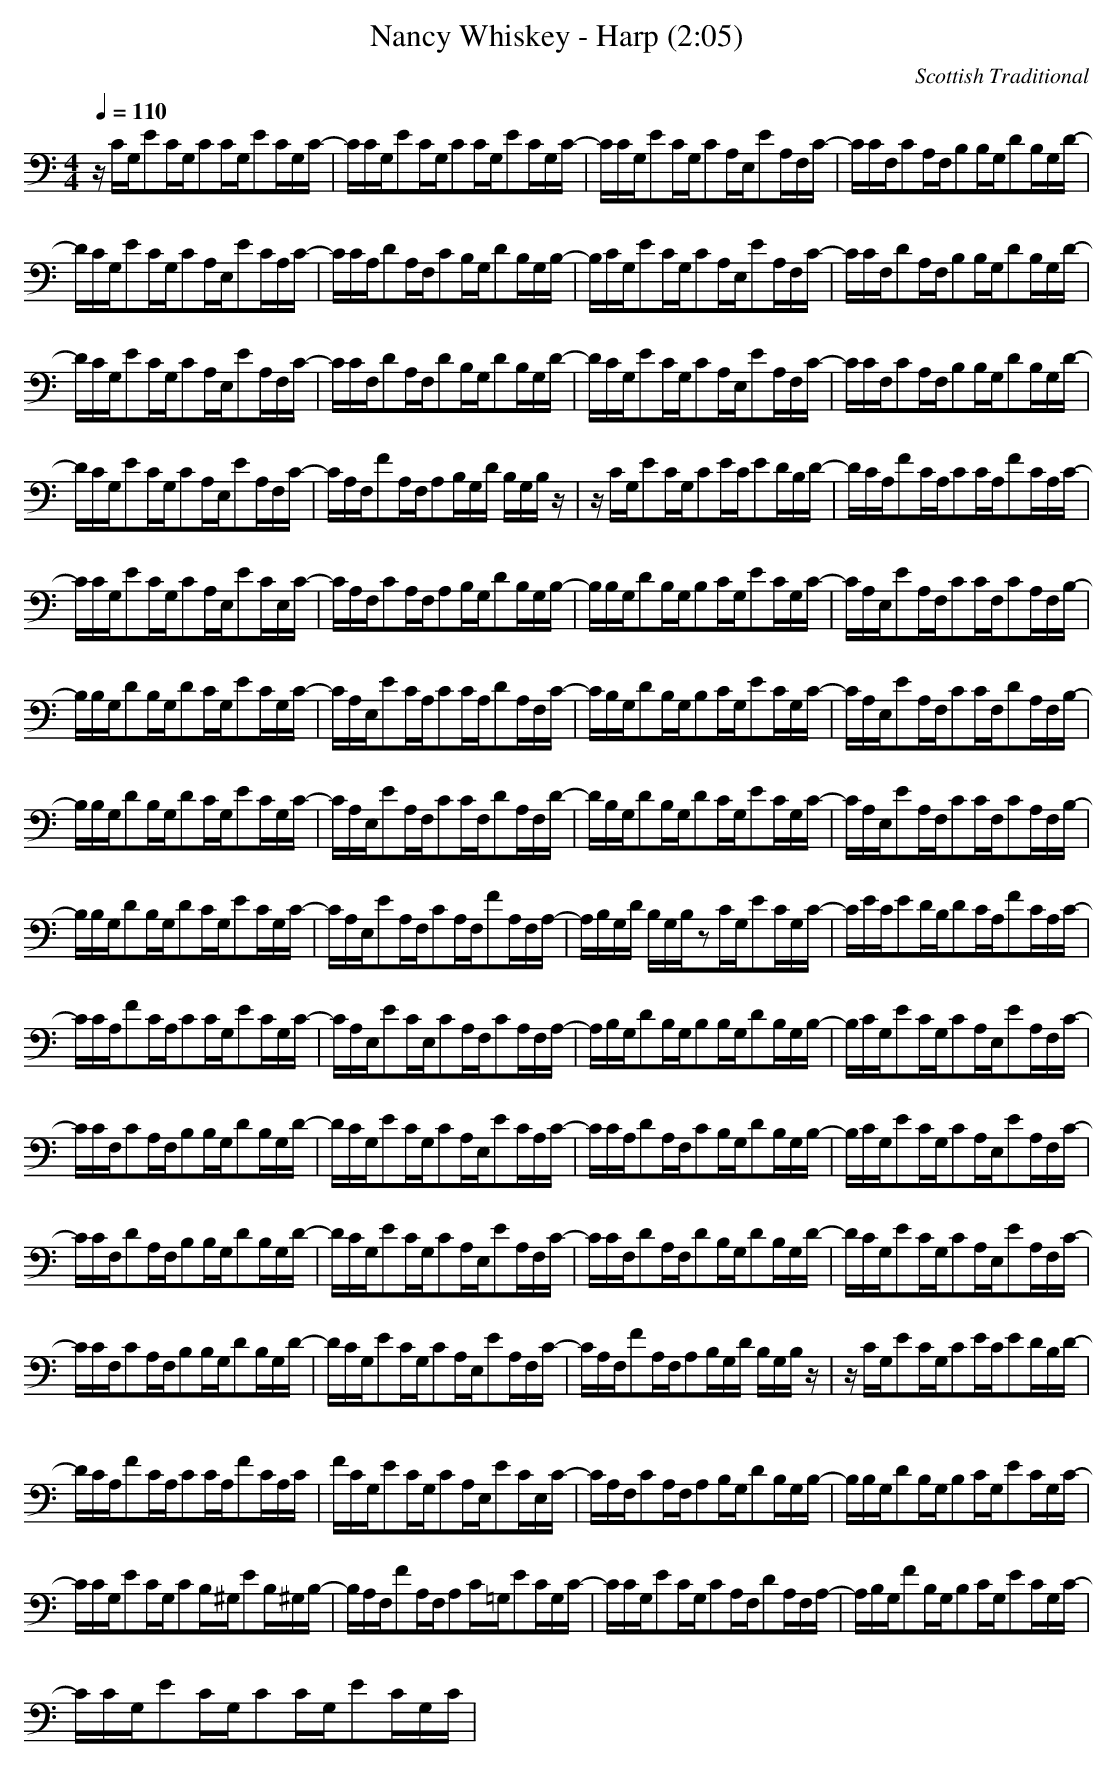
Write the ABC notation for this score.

X:1
T:Nancy Whiskey - Harp (2:05)
C:Scottish Traditional
M:4/4
L:1/8
Q:1/4=110
K:C
z/2C/2G,/2EC/2G,/2CC/2G,/2EC/2G,/2C/2-|C/2C/2G,/2EC/2G,/2CC/2G,/2EC/2G,/2C/2-|C/2C/2G,/2EC/2G,/2CA,/2E,/2EA,/2F,/2C/2-|C/2C/2F,/2CA,/2F,/2B,B,/2G,/2DB,/2G,/2D/2-|
D/2C/2G,/2EC/2G,/2CA,/2E,/2EC/2A,/2C/2-|C/2C/2A,/2DA,/2F,/2CB,/2G,/2DB,/2G,/2B,/2-|B,/2C/2G,/2EC/2G,/2CA,/2E,/2EA,/2F,/2C/2-|C/2C/2F,/2DA,/2F,/2B,B,/2G,/2DB,/2G,/2D/2-|
D/2C/2G,/2EC/2G,/2CA,/2E,/2EA,/2F,/2C/2-|C/2C/2F,/2DA,/2F,/2DB,/2G,/2DB,/2G,/2D/2-|D/2C/2G,/2EC/2G,/2CA,/2E,/2EA,/2F,/2C/2-|C/2C/2F,/2CA,/2F,/2B,B,/2G,/2DB,/2G,/2D/2-|
D/2C/2G,/2EC/2G,/2CA,/2E,/2EA,/2F,/2C/2-|C/2A,/2F,/2FA,/2F,/2A,B,/2G,/2D/2 B,/2G,/2B,/2z/2|z/2C/2G,/2EC/2G,/2CE/2C/2ED/2B,/2D/2-|D/2C/2A,/2FC/2A,/2CC/2A,/2FC/2A,/2C/2-|
C/2C/2G,/2EC/2G,/2CA,/2E,/2EC/2E,/2C/2-|C/2A,/2F,/2CA,/2F,/2A,B,/2G,/2DB,/2G,/2B,/2-|B,/2B,/2G,/2DB,/2G,/2B,C/2G,/2EC/2G,/2C/2-|C/2A,/2E,/2EA,/2F,/2CC/2F,/2CA,/2F,/2B,/2-|
B,/2B,/2G,/2DB,/2G,/2DC/2G,/2EC/2G,/2C/2-|C/2A,/2E,/2EC/2A,/2CC/2A,/2DA,/2F,/2C/2-|C/2B,/2G,/2DB,/2G,/2B,C/2G,/2EC/2G,/2C/2-|C/2A,/2E,/2EA,/2F,/2CC/2F,/2DA,/2F,/2B,/2-|
B,/2B,/2G,/2DB,/2G,/2DC/2G,/2EC/2G,/2C/2-|C/2A,/2E,/2EA,/2F,/2CC/2F,/2DA,/2F,/2D/2-|D/2B,/2G,/2DB,/2G,/2DC/2G,/2EC/2G,/2C/2-|C/2A,/2E,/2EA,/2F,/2CC/2F,/2CA,/2F,/2B,/2-|
B,/2B,/2G,/2DB,/2G,/2DC/2G,/2EC/2G,/2C/2-|C/2A,/2E,/2EA,/2F,/2CA,/2F,/2FA,/2F,/2A,/2-|A,/2B,/2G,/2D/2 B,/2G,/2B,/2zC/2G,/2EC/2G,/2C/2-|C/2E/2C/2ED/2B,/2DC/2A,/2FC/2A,/2C/2-|
C/2C/2A,/2FC/2A,/2CC/2G,/2EC/2G,/2C/2-|C/2A,/2E,/2EC/2E,/2CA,/2F,/2CA,/2F,/2A,/2-|A,/2B,/2G,/2DB,/2G,/2B,B,/2G,/2DB,/2G,/2B,/2-|B,/2C/2G,/2EC/2G,/2CA,/2E,/2EA,/2F,/2C/2-|
C/2C/2F,/2CA,/2F,/2B,B,/2G,/2DB,/2G,/2D/2-|D/2C/2G,/2EC/2G,/2CA,/2E,/2EC/2A,/2C/2-|C/2C/2A,/2DA,/2F,/2CB,/2G,/2DB,/2G,/2B,/2-|B,/2C/2G,/2EC/2G,/2CA,/2E,/2EA,/2F,/2C/2-|
C/2C/2F,/2DA,/2F,/2B,B,/2G,/2DB,/2G,/2D/2-|D/2C/2G,/2EC/2G,/2CA,/2E,/2EA,/2F,/2C/2-|C/2C/2F,/2DA,/2F,/2DB,/2G,/2DB,/2G,/2D/2-|D/2C/2G,/2EC/2G,/2CA,/2E,/2EA,/2F,/2C/2-|
C/2C/2F,/2CA,/2F,/2B,B,/2G,/2DB,/2G,/2D/2-|D/2C/2G,/2EC/2G,/2CA,/2E,/2EA,/2F,/2C/2-|C/2A,/2F,/2FA,/2F,/2A,B,/2G,/2D/2 B,/2G,/2B,/2z/2|z/2C/2G,/2EC/2G,/2CE/2C/2ED/2B,/2D/2-|
D/2C/2A,/2FC/2A,/2CC/2A,/2FC/2A,/2C/2|F/2C/2G,/2EC/2G,/2CA,/2E,/2EC/2E,/2C/2-|C/2A,/2F,/2CA,/2F,/2A,B,/2G,/2DB,/2G,/2B,/2-|B,/2B,/2G,/2DB,/2G,/2B,C/2G,/2EC/2G,/2C/2-|
C/2C/2G,/2EC/2G,/2CB,/2^G,/2EB,/2^G,/2B,/2-|B,/2A,/2F,/2FA,/2F,/2A,C/2=G,/2EC/2G,/2C/2-|C/2C/2G,/2EC/2G,/2CA,/2F,/2DA,/2F,/2A,/2-|A,/2B,/2G,/2FB,/2G,/2B,C/2G,/2EC/2G,/2C/2-|
C/2C/2G,/2EC/2G,/2CC/2G,/2EC/2G,/2C/2|
